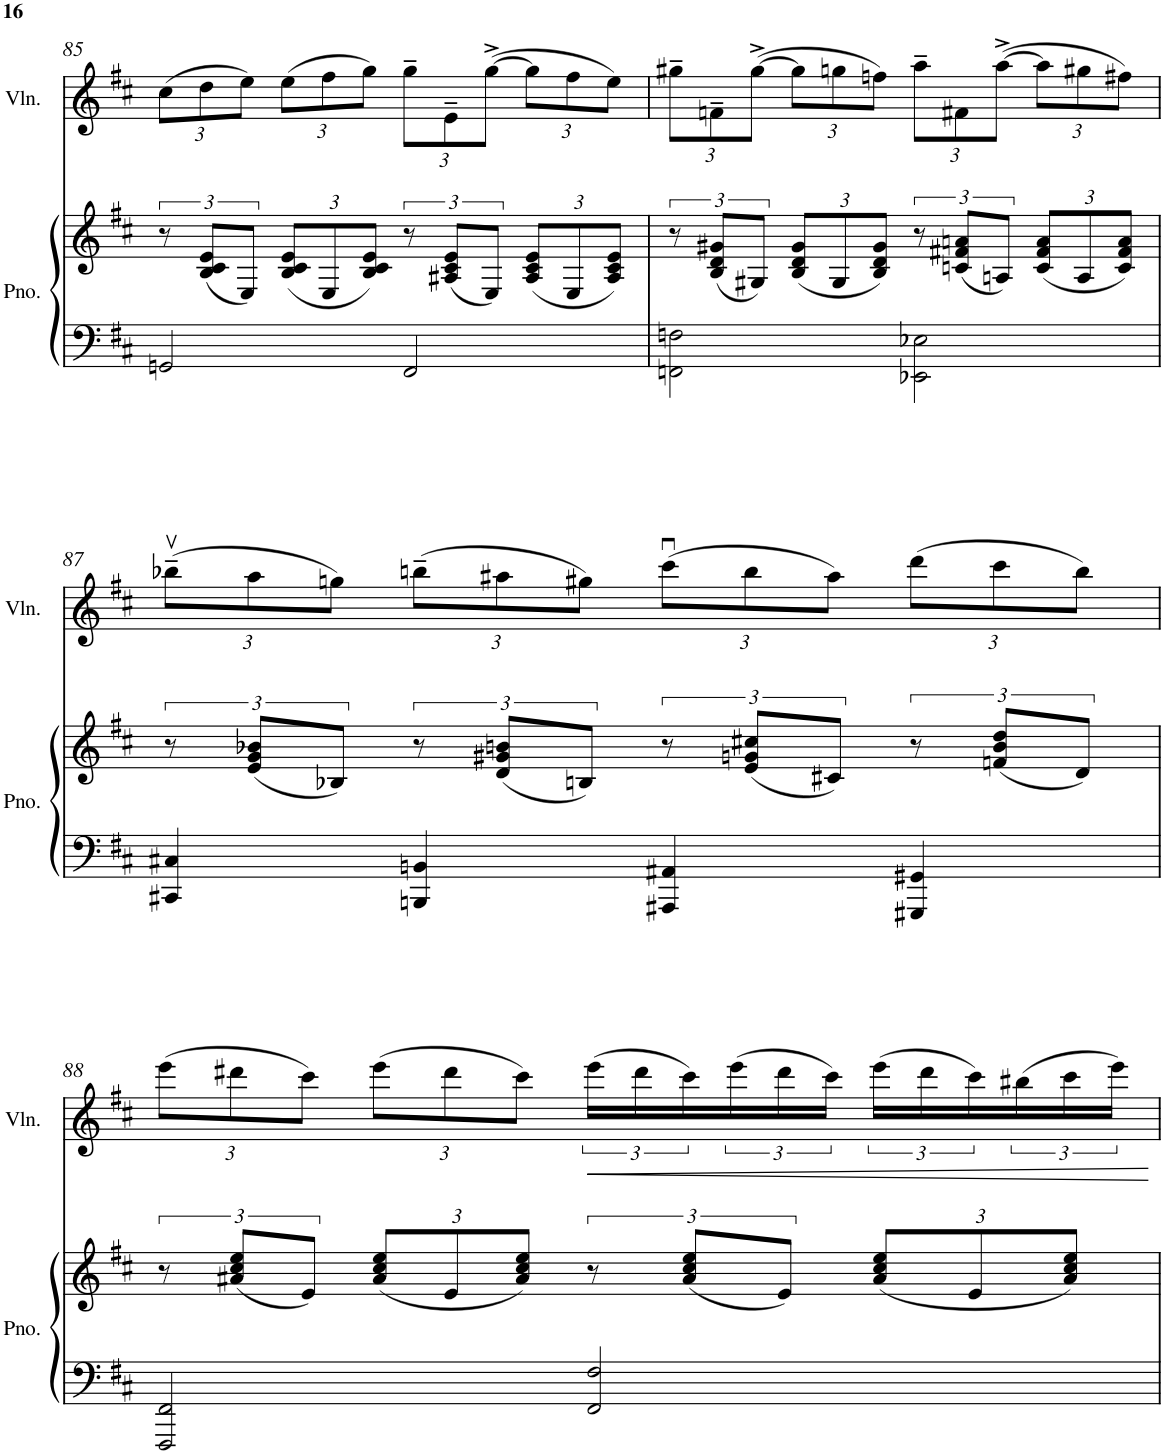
**kern	**kern	**kern	**dynam
*part2	*part2	*part1	*part1
*staff3	*staff2	*staff1	*staff1
*I"Piano	*	*I"Violin	*
*I'Pno.	*	*I'Vln.	*
!!LO:PB:g=z
*clefF4	*clefG2	*clefG2	*
*k[f#c#]	*k[f#c#]	*k[f#c#]	*
*M4/4	*M4/4	*M4/4	*
*met(c)	*met(c)	*met(c)	*
*	*	*Xbrackettup	*
=85	=85	=85	=85
2GGn/	12r	(12cc#\L	.
.	(12B/ 12c#/ 12e/L	12dd\	.
.	12E/J)	12ee\J)	.
*	*Xbrackettup	*	*
.	(12B/ 12c#/ 12e/L	(12ee\L	.
.	12E/	12ff#\	.
.	12B/ 12c#/ 12e/J)	12gg\J)	.
*	*brackettup	*	*
2FF#/	12r	12gg~\L	.
.	(12A#X/ 12c#/ 12e/L	12e~\	.
.	12E/J)	([12gg^\J	.
*	*Xbrackettup	*	*
.	(12A#/ 12c#/ 12e/L	12gg\L]	.
.	12E/	12ff#\	.
.	12A#/ 12c#/ 12e/J)	12ee\J)	.
=86	=86	=86	=86
*	*brackettup	*	*
2FFn\ 2Fn\	12r	12gg#X~\L	.
.	(12B/ 12d/ 12g#X/L	12fn~\	.
.	12G#X/J)	([12gg#^\J	.
*	*Xbrackettup	*	*
.	(12B/ 12d/ 12g#/L	12gg#\L]	.
.	12G#/	12ggn\	.
.	12B/ 12d/ 12g#/J)	12ffn\J)	.
*	*brackettup	*	*
2EE-X\ 2E-X\	12r	12aa~\L	.
.	(12cn/ 12f#X/ 12an/L	12f#X\	.
.	12An/J)	([12aa^\J	.
*	*Xbrackettup	*	*
.	(12c/ 12f#/ 12a/L	12aa\L]	.
.	12A/	12gg#X\	.
.	12c/ 12f#/ 12a/J)	12ff#X\J)	.
!!LO:LB:g=z
=87	=87	=87	=87
*	*brackettup	*	*
4CC#X/ 4C#X/	12r	(12bb-Xv~\L	.
.	(12e/ 12g/ 12b-X/L	12aa\	.
.	12B-X/J)	12ggn\J)	.
4BBBn/ 4BBn/	12r	(12bbn~\L	.
.	(12d/ 12g#X/ 12bn/L	12aa#X\	.
.	12Bn/J)	12gg#X\J)	.
4AAA#X/ 4AA#X/	12r	(12ccc#u\L	.
.	(12e/ 12gn/ 12cc#X/L	12bb\	.
.	12c#X/J)	12aa#\J)	.
4GGG#X/ 4GG#X/	12r	(12ddd\L	.
.	(12fn/ 12b/ 12dd/L	12ccc#\	.
.	12d/J)	12bb\J)	.
!!LO:LB:g=z
=88	=88	=88	=88
2FFF#/ 2FF#/	12r	(12eee\L	.
.	(12a#X/ 12cc#/ 12ee/L	12ddd#X\	.
.	12e/J)	12ccc#\J)	.
*	*Xbrackettup	*	*
.	(12a#/ 12cc#/ 12ee/L	(12eee\L	.
.	12e/	12ddd#\	.
.	12a#/ 12cc#/ 12ee/J)	12ccc#\J)	.
*	*brackettup	*brackettup	*
!	!	!	!LO:HP:b
2FF#/ 2F#/	12r	(24eee\LL	<
.	.	24ddd#\	.
.	(12a#/ 12cc#/ 12ee/L	24ccc#\)	.
.	.	(24eee\	.
.	12e/J)	24ddd#\	.
.	.	24ccc#\JJ)	.
*	*Xbrackettup	*	*
.	(12a#/ 12cc#/ 12ee/L	(24eee\LL	.
.	.	24ddd#\	.
.	12e/	24ccc#\)	.
.	.	(24bb#X\	.
.	12a#/ 12cc#/ 12ee/J)	24ccc#\	.
.	.	24eee\JJ)	.
.	.	.	[
=	=	=	=
*-	*-	*-	*-
